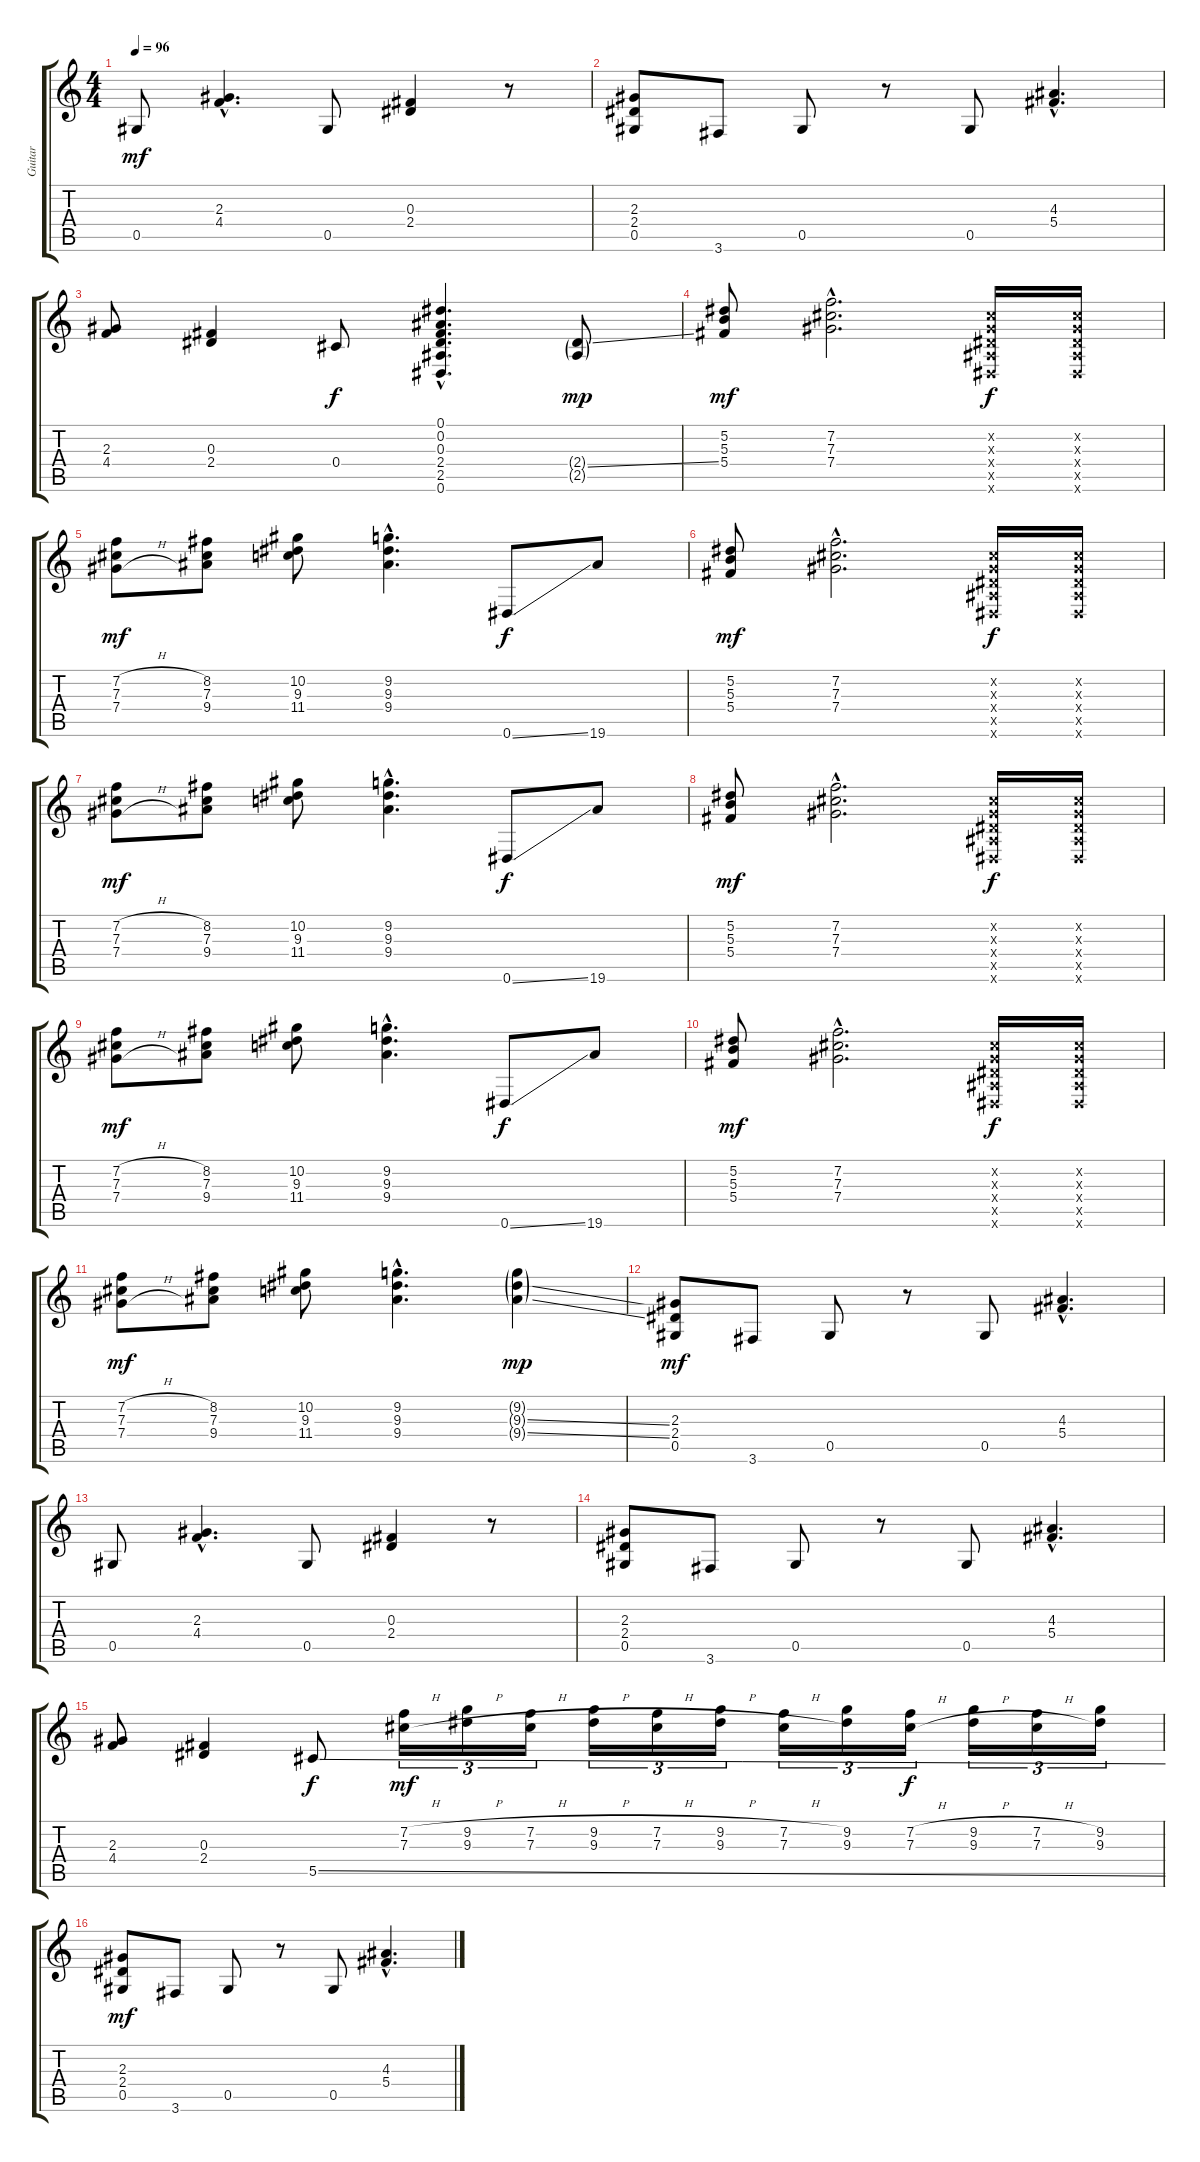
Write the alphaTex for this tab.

\track ("Guitar" "Guitar") {instrument electricguitarmuted}
\staff {score tabs}
\tuning (Eb4 Bb3 Gb3 Db3 Ab2 Eb2) {hide}
\ts (4 4)
\tempo 96
\clef g2
\ks c
0.5.8{dy mf} (2.3{hac} 4.4{hac}).4{d} 0.5.8 (0.3 2.4).4 r.8 |
(2.3 2.4 0.5).8{instrument overdrivenguitar} 3.6.8 0.5.8 r.8 0.5.8 (4.3{hac} 5.4{hac}).4{d} |
(2.3 4.4).8 (0.3 2.4).4 0.4.8{dy f} (0.1{hac} 0.2{hac} 0.3{hac} 2.4{hac} 2.5{hac} 0.6{hac}).4{d} (2.4{ss g} 2.5{g}).8{dy mp} |
(5.2 5.3 5.4).8{dy mf} (7.2{hac} 7.3{hac} 7.4{hac}).2{d} (3.2{x} 2.3{x} 2.4{x} 2.5{x} 0.6{x}).16{dy f} (3.2{x} 2.3{x} 2.4{x} 2.5{x} 0.6{x}).16 |
(7.2{h} 7.3 7.4{h}).8{dy mf} (8.2 7.3 9.4).8 (10.2 9.3 11.4).8 (9.2{hac} 9.3{hac} 9.4{hac}).4{d} 0.6{ss}.8{dy f} 19.6.8 |
(5.2 5.3 5.4).8{dy mf} (7.2{hac} 7.3{hac} 7.4{hac}).2{d} (3.2{x} 2.3{x} 2.4{x} 2.5{x} 0.6{x}).16{dy f} (3.2{x} 2.3{x} 2.4{x} 2.5{x} 0.6{x}).16 |
(7.2{h} 7.3 7.4{h}).8{dy mf} (8.2 7.3 9.4).8 (10.2 9.3 11.4).8 (9.2{hac} 9.3{hac} 9.4{hac}).4{d} 0.6{ss}.8{dy f} 19.6.8 |
(5.2 5.3 5.4).8{dy mf} (7.2{hac} 7.3{hac} 7.4{hac}).2{d} (3.2{x} 2.3{x} 2.4{x} 2.5{x} 0.6{x}).16{dy f} (3.2{x} 2.3{x} 2.4{x} 2.5{x} 0.6{x}).16 |
(7.2{h} 7.3 7.4{h}).8{dy mf} (8.2 7.3 9.4).8 (10.2 9.3 11.4).8 (9.2{hac} 9.3{hac} 9.4{hac}).4{d} 0.6{ss}.8{dy f} 19.6.8 |
(5.2 5.3 5.4).8{dy mf} (7.2{hac} 7.3{hac} 7.4{hac}).2{d} (3.2{x} 2.3{x} 2.4{x} 2.5{x} 0.6{x}).16{dy f} (3.2{x} 2.3{x} 2.4{x} 2.5{x} 0.6{x}).16 |
(7.2{h} 7.3 7.4{h}).8{dy mf} (8.2 7.3 9.4).8 (10.2 9.3 11.4).8 (9.2{hac} 9.3{hac} 9.4{hac}).4{d} (9.2{g} 9.3{ss g} 9.4{ss g}).4{dy mp} |
(2.3 2.4 0.5).8{dy mf instrument overdrivenguitar} 3.6.8 0.5.8 r.8 0.5.8 (4.3{hac} 5.4{hac}).4{d} |
0.5.8 (2.3{hac} 4.4{hac}).4{d} 0.5.8 (0.3 2.4).4 r.8 |
(2.3 2.4 0.5).8{instrument overdrivenguitar} 3.6.8 0.5.8 r.8 0.5.8 (4.3{hac} 5.4{hac}).4{d} |
(2.3 4.4).8 (0.3 2.4).4 5.5{ss}.8{dy f instrument distortionguitar} (7.2{h} 7.3{h}).16{tu (3 2) dy mf} (9.2{h} 9.3{h}).16{tu (3 2)} (7.2{h} 7.3{h}).16{tu (3 2)} (9.2{h} 9.3{h}).16{tu (3 2)} (7.2{h} 7.3{h}).16{tu (3 2)} (9.2{h} 9.3{h}).16{tu (3 2)} (7.2{h} 7.3{h}).16{tu (3 2)} (9.2 9.3).16{tu (3 2)} (7.2{h} 7.3{h}).16{tu (3 2) dy f} (9.2{h} 9.3{h}).16{tu (3 2)} (7.2{h} 7.3{h}).16{tu (3 2)} (9.2 9.3).16{tu (3 2)} |
(2.3 2.4 0.5).8{dy mf instrument overdrivenguitar} 3.6.8 0.5.8 r.8 0.5.8 (4.3{hac} 5.4{hac}).4{d}
